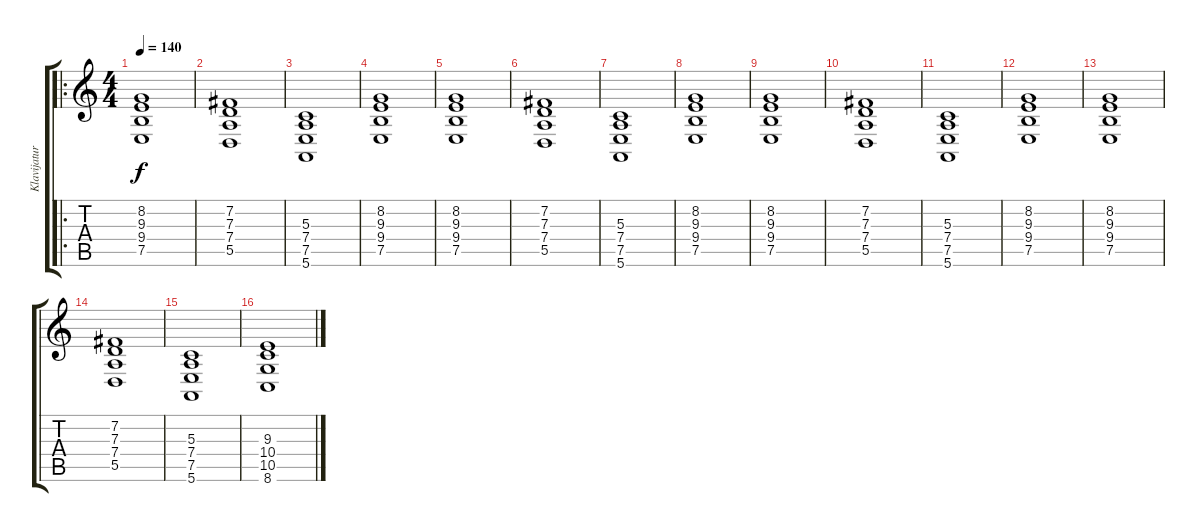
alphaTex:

\track ("Klavijature+" "Klavijatur") {instrument tremolostrings}
\staff {score tabs}
\tuning (E4 B3 G3 D3 A2 E2) {hide}
\ro
\ts (4 4)
\tempo 140
\clef g2
\ks c
(8.2 9.3 9.4 7.5).1{dy f instrument tremolostrings} |
(7.2 7.3 7.4 5.5).1 |
(5.3 7.4 7.5 5.6).1 |
(8.2 9.3 9.4 7.5).1 |
(8.2 9.3 9.4 7.5).1 |
(7.2 7.3 7.4 5.5).1 |
(5.3 7.4 7.5 5.6).1 |
(8.2 9.3 9.4 7.5).1 |
(8.2 9.3 9.4 7.5).1 |
(7.2 7.3 7.4 5.5).1 |
(5.3 7.4 7.5 5.6).1 |
(8.2 9.3 9.4 7.5).1 |
(8.2 9.3 9.4 7.5).1 |
(7.2 7.3 7.4 5.5).1 |
(5.3 7.4 7.5 5.6).1 |
(9.3 10.4 10.5 8.6).1
